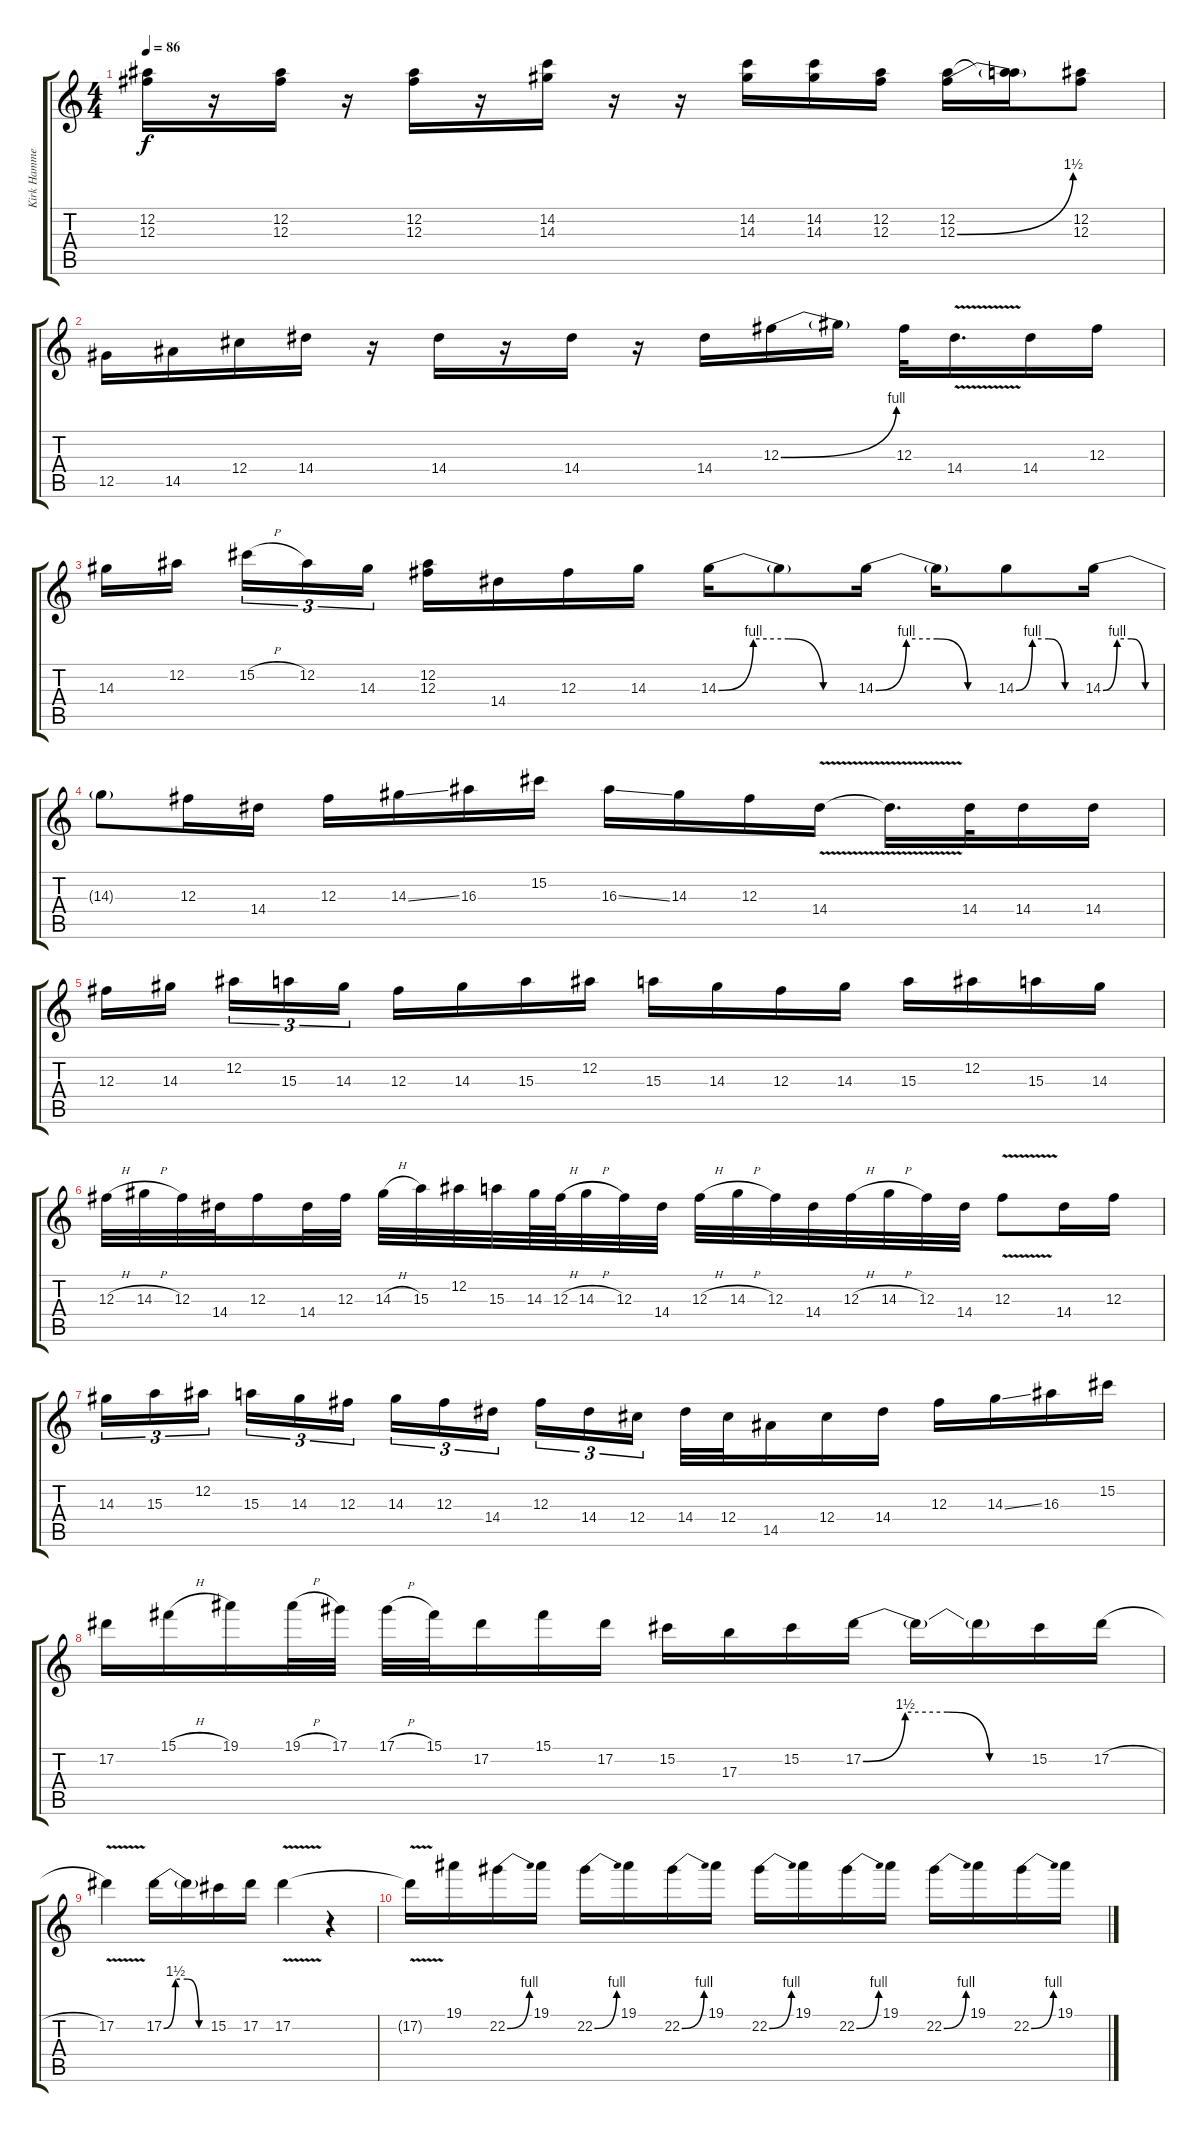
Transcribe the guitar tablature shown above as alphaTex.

\track ("Kirk Hammett (disto)" "Kirk Hamme") {instrument distortionguitar}
\staff {score tabs}
\tuning (Eb4 Bb3 Gb3 Db3 Ab2 Eb2) {hide}
\ts (4 4)
\tempo 86
\clef g2
\ks c
(12.2 12.3).16{dy f volume 15} r.16 (12.2 12.3).16 r.16 (12.2 12.3).16 r.16 (14.2 14.3).16 r.16 r.16 (14.2 14.3).16 (14.2 14.3).16 (12.2 12.3).16 (12.2 12.3{be (bend 0 0 60 6)}).16 (12.2{t} 12.3{t}).16 (12.2 12.3).8 |
12.5.16{volume 14} 14.5.16 12.4.16 14.4.16 r.16 14.4.16 r.16 14.4.16 r.16 14.4.16 12.3{be (bend 0 0 60 4)}.16 12.3{t}.16 12.3.32 14.4{v}.16{d} 14.4.16 12.3.16 |
14.3.16{volume 13} 12.2.16{beam splitsecondary} 15.2{h}.16{tu (3 2)} 12.2.16{tu (3 2)} 14.3.16{tu (3 2)} (12.2 12.3).16 14.4.16 12.3.16 14.3.16 14.3{be (custom 0 0 15 4 30 4 45 0 60 0)}.16 14.3{t}.8 14.3{be (custom 0 0 15 4 30 4 45 0 60 0)}.16 14.3{t}.16 14.3{be (custom 0 0 15 4 30 4 45 0 60 0)}.8 14.3{be (custom 0 0 15 4 30 4 45 0 60 0)}.16 |
14.3{t}.8{volume 12} 12.3.16 14.4.16 12.3.16 14.3{ss}.16 16.3.16 15.2.16 16.3{ss}.16 14.3.16 12.3.16 14.4{v}.16 14.4{t}.16{d} 14.4.32 14.4.16 14.4.16 |
12.3.16{volume 10} 14.3.16{beam splitsecondary} 12.2.16{tu (3 2)} 15.3.16{tu (3 2)} 14.3.16{tu (3 2)} 12.3.16 14.3.16 15.3.16 12.2.16 15.3.16 14.3.16 12.3.16 14.3.16 15.3.16 12.2.16 15.3.16 14.3.16 |
12.3{h}.32{volume 8} 14.3{h}.32 12.3.32 14.4.32 12.3.16 14.4.32 12.3.32 14.3{h}.32 15.3.32 12.2.32 15.3.32 14.3.64 12.3{h}.64 14.3{h}.32 12.3.32 14.4.32 12.3{h}.32 14.3{h}.32 12.3.32 14.4.32 12.3{h}.32 14.3{h}.32 12.3.32 14.4.32 12.3{v}.8 14.4.16 12.3.16 |
14.3.16{tu (3 2) volume 6} 15.3.16{tu (3 2)} 12.2.16{tu (3 2) beam splitsecondary} 15.3.16{tu (3 2)} 14.3.16{tu (3 2)} 12.3.16{tu (3 2)} 14.3.16{tu (3 2)} 12.3.16{tu (3 2)} 14.4.16{tu (3 2) beam splitsecondary} 12.3.16{tu (3 2)} 14.4.16{tu (3 2)} 12.4.16{tu (3 2)} 14.4.32 12.4.32 14.5.16 12.4.16 14.4.16 12.3.16 14.3{ss}.16 16.3.16 15.2.16 |
17.2.16{volume 4} 15.1{h}.16 19.1.16 19.1{h}.32 17.1.32 17.1{h}.32 15.1.32 17.2.16 15.1.16 17.2.16 15.2.16 17.3.16 15.2.16 17.2{be (custom 0 0 15 6 30 6 45 0 60 0)}.16 17.2{t}.16 17.2{t}.16 15.2.16 17.2{h}.16 |
17.2{v}.4{volume 2} 17.2{be (custom 0 0 15 6 30 6 45 0 60 0)}.16 17.2{t}.16 15.2.16 17.2.16 17.2{v}.4 r.4 |
17.2{t}.16{volume 0} 19.1.16 22.2{be (bend 0 0 60 4)}.16 19.1.16 22.2{be (bend 0 0 60 4)}.16 19.1.16 22.2{be (bend 0 0 60 4)}.16 19.1.16 22.2{be (bend 0 0 60 4)}.16 19.1.16 22.2{be (bend 0 0 60 4)}.16 19.1.16 22.2{be (bend 0 0 60 4)}.16 19.1.16 22.2{be (bend 0 0 60 4)}.16 19.1.16
